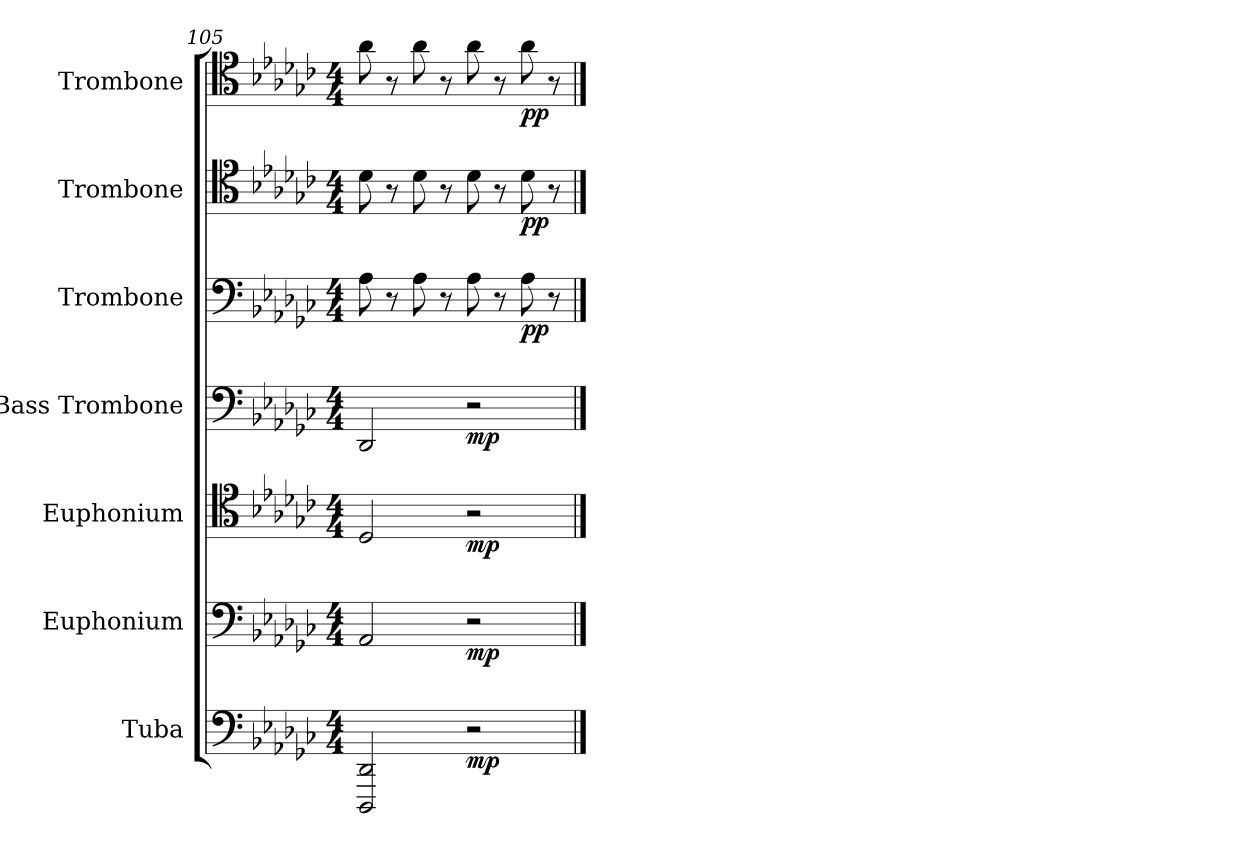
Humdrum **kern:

**kern	**dynam	**kern	**dynam	**kern	**dynam	**kern	**dynam	**kern	**dynam	**kern	**dynam	**kern	**dynam
*part7	*part7	*part6	*part6	*part5	*part5	*part4	*part4	*part3	*part3	*part2	*part2	*part1	*part1
*staff7	*staff7	*staff6	*staff6	*staff5	*staff5	*staff4	*staff4	*staff3	*staff3	*staff2	*staff2	*staff1	*staff1
*I"Tuba	*	*I"Euphonium	*	*I"Euphonium	*	*I"Bass Trombone	*	*I"Trombone	*	*I"Trombone	*	*I"Trombone	*
*I'Tba.	*	*I'Euph.	*	*I'Euph.	*	*I'B. Tbn.	*	*I'Tbn.	*	*I'Tbn.	*	*I'Tbn.	*
*clefF4	*	*clefF4	*	*clefC4	*	*clefF4	*	*clefF4	*	*clefC4	*	*clefC4	*
*k[b-e-a-d-g-c-]	*	*k[b-e-a-d-g-c-]	*	*k[b-e-a-d-g-c-]	*	*k[b-e-a-d-g-c-]	*	*k[b-e-a-d-g-c-]	*	*k[b-e-a-d-g-c-]	*	*k[b-e-a-d-g-c-]	*
*M4/4	*	*M4/4	*	*M4/4	*	*M4/4	*	*M4/4	*	*M4/4	*	*M4/4	*
=105	=105	=105	=105	=105	=105	=105	=105	=105	=105	=105	=105	=105	=105
2DDD-/ 2DD-/	.	2AA-/	.	2D-/	.	2DD-/	.	8A-\	.	8d-\	.	8a-\	.
.	.	.	.	.	.	.	.	8r	.	8r	.	8r	.
.	.	.	.	.	.	.	.	8A-\	.	8d-\	.	8a-\	.
.	.	.	.	.	.	.	.	8r	.	8r	.	8r	.
!	!LO:DY:b	!	!LO:DY:b	!	!LO:DY:b	!	!LO:DY:b	!	!	!	!	!	!
2r	mp	2r	mp	2r	mp	2r	mp	8A-\	.	8d-\	.	8a-\	.
.	.	.	.	.	.	.	.	8r	.	8r	.	8r	.
!	!	!	!	!	!	!	!	!	!LO:DY:b	!	!LO:DY:b	!	!LO:DY:b
.	.	.	.	.	.	.	.	8A-\	pp	8d-\	pp	8a-\	pp
.	.	.	.	.	.	.	.	8r	.	8r	.	8r	.
==	==	==	==	==	==	==	==	==	==	==	==	==	==
*-	*-	*-	*-	*-	*-	*-	*-	*-	*-	*-	*-	*-	*-
